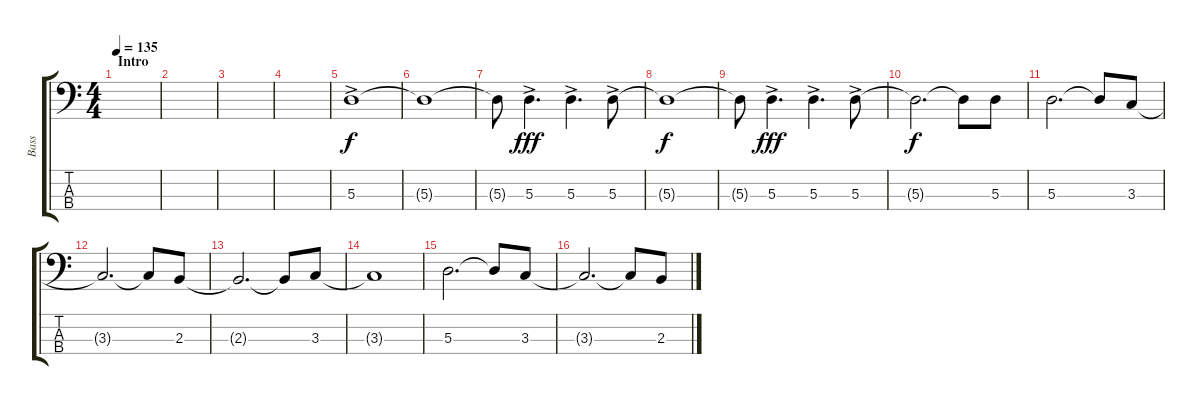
\track ("Bass" "Bass") {instrument electricbassfinger}
\staff {score tabs}
\tuning (G2 D2 A1 E1) {hide}
\ts (4 4)
\section ("" "Intro")
\tempo 135
\clef f4
\ks c
|
|
|
|
5.3{ac}.1 |
5.3{t}.1{dy f} |
5.3{t}.8 5.3{ac}.4{d dy fff} 5.3{ac}.4{d} 5.3{ac}.8 |
5.3{t}.1{dy f} |
5.3{t}.8 5.3{ac}.4{d dy fff} 5.3{ac}.4{d} 5.3{ac}.8 |
5.3{t}.2{d dy f} 5.3{t}.8 5.3.8 |
5.3.2{d} 5.3{t}.8 3.3.8 |
3.3{t}.2{d} 3.3{t}.8 2.3.8 |
2.3{t}.2{d} 2.3{t}.8 3.3.8 |
3.3{t}.1 |
5.3.2{d} 5.3{t}.8 3.3.8 |
3.3{t}.2{d} 3.3{t}.8 2.3.8
